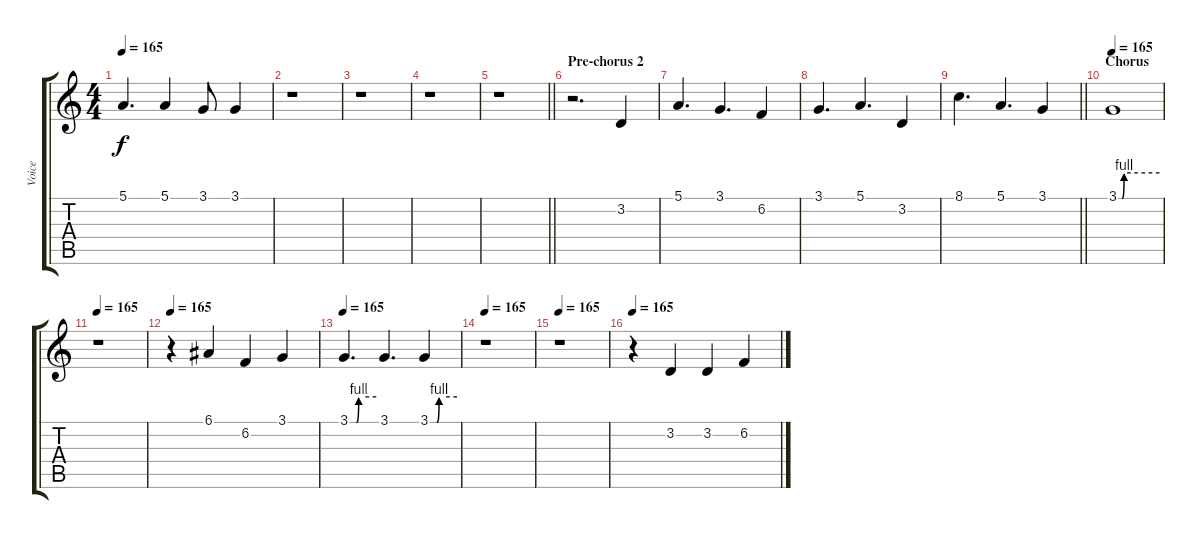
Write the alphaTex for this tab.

\track ("Voice" "Voice") {instrument lead2sawtooth}
\staff {score tabs}
\tuning (E4 B3 G3 D3 A2 E2) {hide}
\ts (4 4)
\tempo 165
\clef g2
\ks c
5.1.4{d dy f} 5.1.4 3.1.8 3.1.4 |
r.1 |
r.1 |
r.1 |
\barLineRight lightlight
r.1 |
\section ("" "Pre-chorus 2")
r.2{d} 3.2.4 |
5.1.4{d} 3.1.4{d} 6.2.4 |
3.1.4{d} 5.1.4{d} 3.2.4 |
\barLineRight lightlight
8.1.4{d} 5.1.4{d} 3.1.4 |
\section ("" "Chorus")
\tempo 165
3.1{be (custom 0 0 5 0 8 4 60 4)}.1 |
\tempo 165
r.1 |
\tempo 165
r.4 6.1.4 6.2.4 3.1.4 |
\tempo 165
3.1{be (custom 0 0 15 0 20 4 60 4)}.4{d} 3.1.4{d} 3.1{be (custom 0 0 15 0 20 4 60 4)}.4 |
\tempo 165
r.1 |
\tempo 165
r.1 |
\tempo 165
r.4 3.2.4 3.2.4 6.2.4
